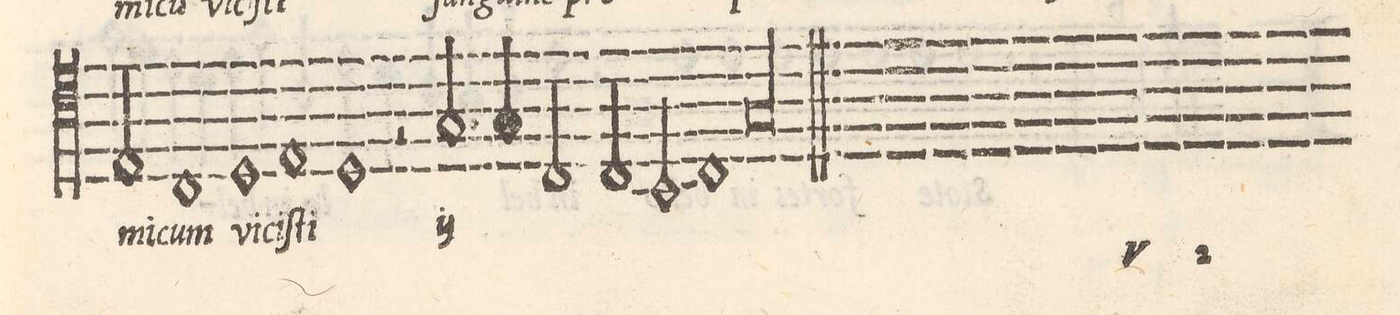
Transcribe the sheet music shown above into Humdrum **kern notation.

**kern	**text
*I"BASSVS	*
*clefC4	*
*k[]	*
*met(C|)	*
*M2/1	*
2E/	-mi-
=58-	=58-
1C/	-cum
1D/	vi-
=59-	=59-
1E/	-ciſ-
1D/	-ti
=60-	=60-
2r	-cum
*	*ij
2.G/	i-
4G/	-ni-
2C/	-mi-
=61-	=61-
2C/	-cum
2BB/	vi-
1C/	-cis-
=62-	=62-
[0G/l	-ti
*	*Xij
=63-	=63-
0G/]	.
==	==
*-	*-
